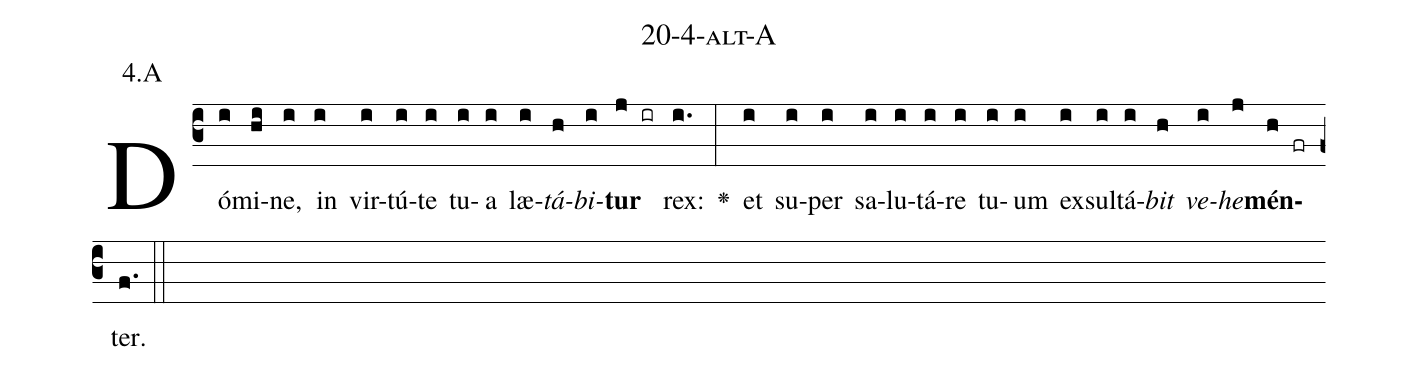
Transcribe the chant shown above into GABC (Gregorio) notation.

name: 20-4-alt-A;
annotation: 4.A;
%%
(c3)Dó(i)mi(hi)ne,(i) in(i) vir(i)tú(i)te(i) tu(i)a(i) læ(i)<i>tá</i>(h)<i>bi</i>(i)<b>tur</b>(j ir) rex:(i.) <v>\greheightstar</v>(:) et(i) su(i)per(i) sa(i)lu(i)tá(i)re(i) tu(i)um(i) ex(i)sul(i)tá(i)<i>bit</i>(h) <i>ve</i>(i)<i>he</i>(j)<b>mén</b>(h fr)ter.(f.) (::)


%E(i) u(h) o(i) u(j) a(h) e.(f.) (::)
